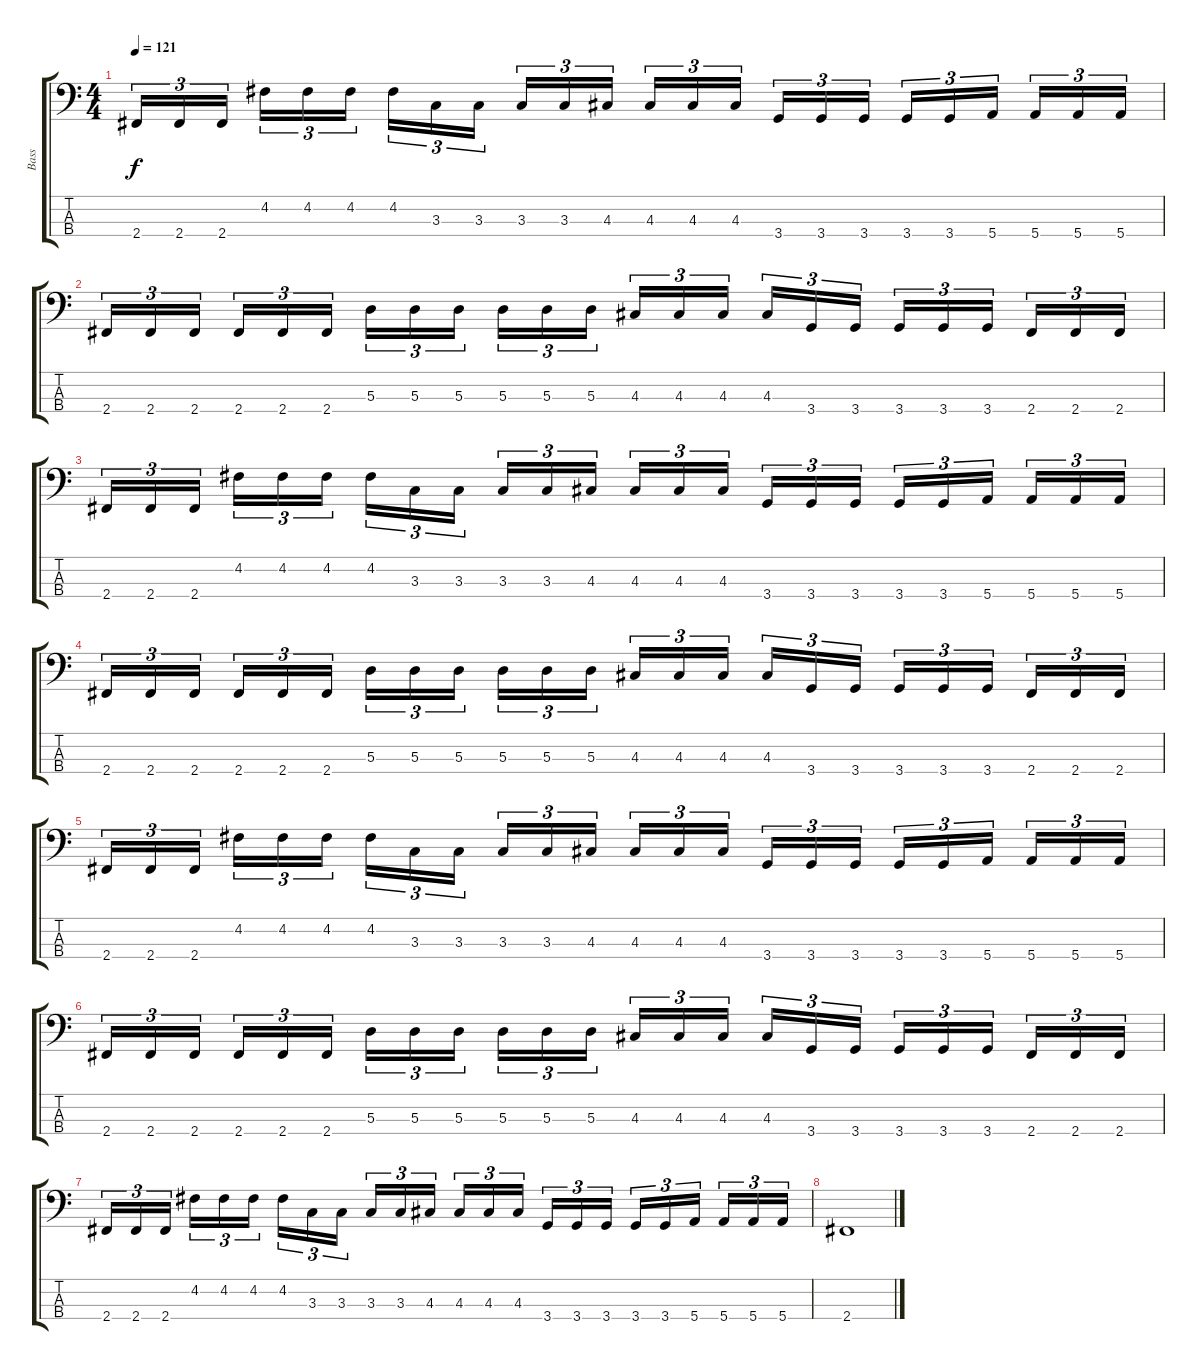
\track ("Bass" "Bass") {instrument electricbasspick}
\staff {score tabs}
\tuning (G2 D2 A1 E1) {hide}
\ts (4 4)
\tempo 121
\clef f4
\ks c
2.4.16{tu (3 2) dy f} 2.4.16{tu (3 2)} 2.4.16{tu (3 2)} 4.2.16{tu (3 2)} 4.2.16{tu (3 2)} 4.2.16{tu (3 2)} 4.2.16{tu (3 2)} 3.3.16{tu (3 2)} 3.3.16{tu (3 2)} 3.3.16{tu (3 2)} 3.3.16{tu (3 2)} 4.3.16{tu (3 2)} 4.3.16{tu (3 2)} 4.3.16{tu (3 2)} 4.3.16{tu (3 2)} 3.4.16{tu (3 2)} 3.4.16{tu (3 2)} 3.4.16{tu (3 2)} 3.4.16{tu (3 2)} 3.4.16{tu (3 2)} 5.4.16{tu (3 2)} 5.4.16{tu (3 2)} 5.4.16{tu (3 2)} 5.4.16{tu (3 2)} |
2.4.16{tu (3 2)} 2.4.16{tu (3 2)} 2.4.16{tu (3 2)} 2.4.16{tu (3 2)} 2.4.16{tu (3 2)} 2.4.16{tu (3 2)} 5.3.16{tu (3 2)} 5.3.16{tu (3 2)} 5.3.16{tu (3 2)} 5.3.16{tu (3 2)} 5.3.16{tu (3 2)} 5.3.16{tu (3 2)} 4.3.16{tu (3 2)} 4.3.16{tu (3 2)} 4.3.16{tu (3 2)} 4.3.16{tu (3 2)} 3.4.16{tu (3 2)} 3.4.16{tu (3 2)} 3.4.16{tu (3 2)} 3.4.16{tu (3 2)} 3.4.16{tu (3 2)} 2.4.16{tu (3 2)} 2.4.16{tu (3 2)} 2.4.16{tu (3 2)} |
2.4.16{tu (3 2)} 2.4.16{tu (3 2)} 2.4.16{tu (3 2)} 4.2.16{tu (3 2)} 4.2.16{tu (3 2)} 4.2.16{tu (3 2)} 4.2.16{tu (3 2)} 3.3.16{tu (3 2)} 3.3.16{tu (3 2)} 3.3.16{tu (3 2)} 3.3.16{tu (3 2)} 4.3.16{tu (3 2)} 4.3.16{tu (3 2)} 4.3.16{tu (3 2)} 4.3.16{tu (3 2)} 3.4.16{tu (3 2)} 3.4.16{tu (3 2)} 3.4.16{tu (3 2)} 3.4.16{tu (3 2)} 3.4.16{tu (3 2)} 5.4.16{tu (3 2)} 5.4.16{tu (3 2)} 5.4.16{tu (3 2)} 5.4.16{tu (3 2)} |
2.4.16{tu (3 2)} 2.4.16{tu (3 2)} 2.4.16{tu (3 2)} 2.4.16{tu (3 2)} 2.4.16{tu (3 2)} 2.4.16{tu (3 2)} 5.3.16{tu (3 2)} 5.3.16{tu (3 2)} 5.3.16{tu (3 2)} 5.3.16{tu (3 2)} 5.3.16{tu (3 2)} 5.3.16{tu (3 2)} 4.3.16{tu (3 2)} 4.3.16{tu (3 2)} 4.3.16{tu (3 2)} 4.3.16{tu (3 2)} 3.4.16{tu (3 2)} 3.4.16{tu (3 2)} 3.4.16{tu (3 2)} 3.4.16{tu (3 2)} 3.4.16{tu (3 2)} 2.4.16{tu (3 2)} 2.4.16{tu (3 2)} 2.4.16{tu (3 2)} |
2.4.16{tu (3 2)} 2.4.16{tu (3 2)} 2.4.16{tu (3 2)} 4.2.16{tu (3 2)} 4.2.16{tu (3 2)} 4.2.16{tu (3 2)} 4.2.16{tu (3 2)} 3.3.16{tu (3 2)} 3.3.16{tu (3 2)} 3.3.16{tu (3 2)} 3.3.16{tu (3 2)} 4.3.16{tu (3 2)} 4.3.16{tu (3 2)} 4.3.16{tu (3 2)} 4.3.16{tu (3 2)} 3.4.16{tu (3 2)} 3.4.16{tu (3 2)} 3.4.16{tu (3 2)} 3.4.16{tu (3 2)} 3.4.16{tu (3 2)} 5.4.16{tu (3 2)} 5.4.16{tu (3 2)} 5.4.16{tu (3 2)} 5.4.16{tu (3 2)} |
2.4.16{tu (3 2)} 2.4.16{tu (3 2)} 2.4.16{tu (3 2)} 2.4.16{tu (3 2)} 2.4.16{tu (3 2)} 2.4.16{tu (3 2)} 5.3.16{tu (3 2)} 5.3.16{tu (3 2)} 5.3.16{tu (3 2)} 5.3.16{tu (3 2)} 5.3.16{tu (3 2)} 5.3.16{tu (3 2)} 4.3.16{tu (3 2)} 4.3.16{tu (3 2)} 4.3.16{tu (3 2)} 4.3.16{tu (3 2)} 3.4.16{tu (3 2)} 3.4.16{tu (3 2)} 3.4.16{tu (3 2)} 3.4.16{tu (3 2)} 3.4.16{tu (3 2)} 2.4.16{tu (3 2)} 2.4.16{tu (3 2)} 2.4.16{tu (3 2)} |
2.4.16{tu (3 2)} 2.4.16{tu (3 2)} 2.4.16{tu (3 2)} 4.2.16{tu (3 2)} 4.2.16{tu (3 2)} 4.2.16{tu (3 2)} 4.2.16{tu (3 2)} 3.3.16{tu (3 2)} 3.3.16{tu (3 2)} 3.3.16{tu (3 2)} 3.3.16{tu (3 2)} 4.3.16{tu (3 2)} 4.3.16{tu (3 2)} 4.3.16{tu (3 2)} 4.3.16{tu (3 2)} 3.4.16{tu (3 2)} 3.4.16{tu (3 2)} 3.4.16{tu (3 2)} 3.4.16{tu (3 2)} 3.4.16{tu (3 2)} 5.4.16{tu (3 2)} 5.4.16{tu (3 2)} 5.4.16{tu (3 2)} 5.4.16{tu (3 2)} |
2.4.1
